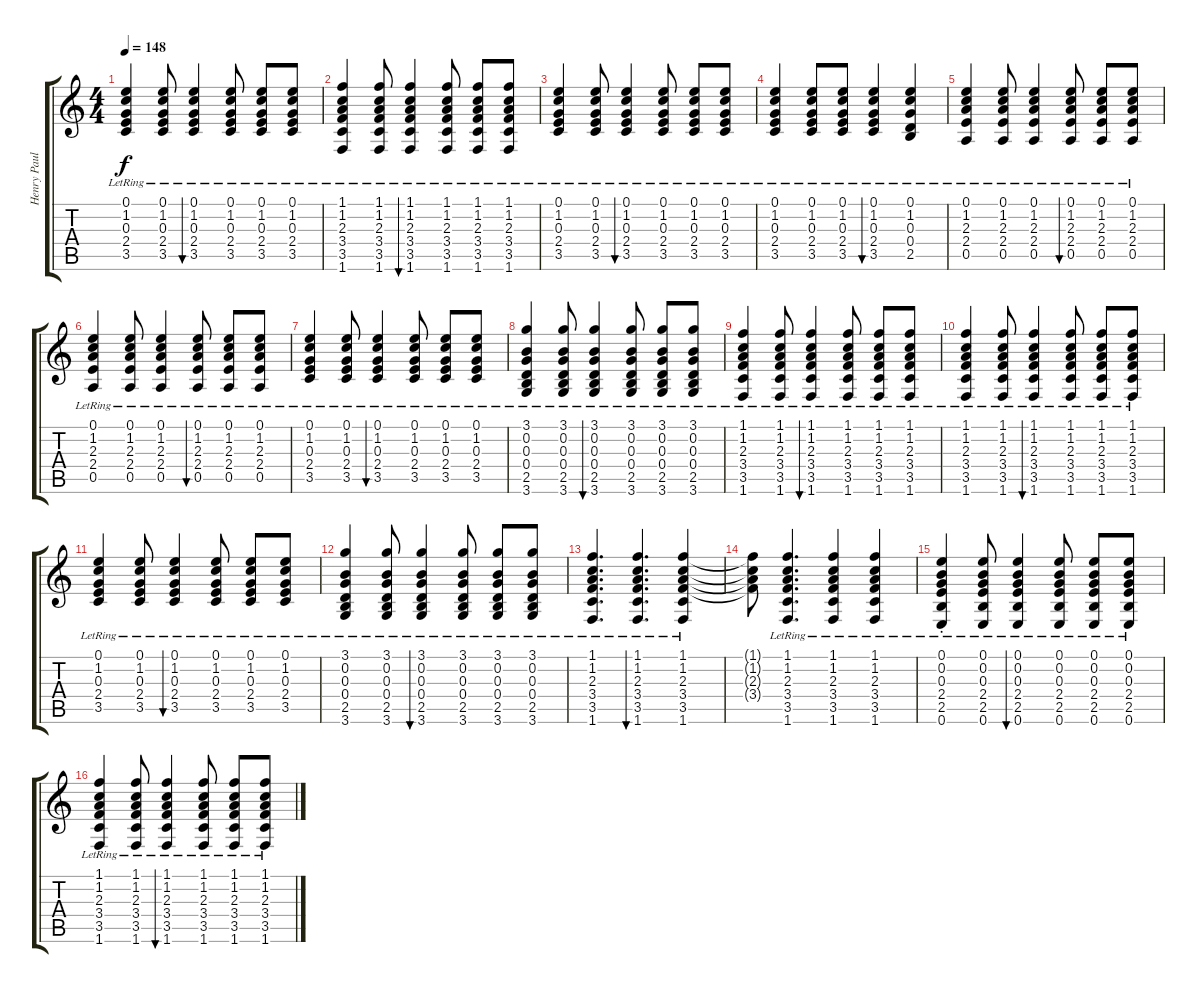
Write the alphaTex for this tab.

\track ("Henry Paul Guitar" "Henry Paul") {instrument acousticguitarsteel}
\staff {score tabs}
\tuning (E4 B3 G3 D3 A2 E2) {hide}
\ts (4 4)
\tempo 148
\clef g2
\ks c
(0.1{lr} 1.2{lr} 0.3{lr} 2.4{lr} 3.5{lr}).4{dy f} (0.1{lr} 1.2{lr} 0.3{lr} 2.4{lr} 3.5{lr}).8 (0.1{lr} 1.2{lr} 0.3{lr} 2.4{lr} 3.5{lr}).4{bu 60} (0.1{lr} 1.2{lr} 0.3{lr} 2.4{lr} 3.5{lr}).8 (0.1{lr} 1.2{lr} 0.3{lr} 2.4{lr} 3.5{lr}).8 (0.1{lr} 1.2{lr} 0.3{lr} 2.4{lr} 3.5{lr}).8 |
(1.1{lr} 1.2{lr} 2.3{lr} 3.4{lr} 3.5{lr} 1.6{lr}).4 (1.1{lr} 1.2{lr} 2.3{lr} 3.4{lr} 3.5{lr} 1.6{lr}).8 (1.1{lr} 1.2{lr} 2.3{lr} 3.4{lr} 3.5{lr} 1.6{lr}).4{bu 60} (1.1{lr} 1.2{lr} 2.3{lr} 3.4{lr} 3.5{lr} 1.6{lr}).8 (1.1{lr} 1.2{lr} 2.3{lr} 3.4{lr} 3.5{lr} 1.6{lr}).8 (1.1{lr} 1.2{lr} 2.3{lr} 3.4{lr} 3.5{lr} 1.6{lr}).8 |
(0.1{lr} 1.2{lr} 0.3{lr} 2.4{lr} 3.5{lr}).4 (0.1{lr} 1.2{lr} 0.3{lr} 2.4{lr} 3.5{lr}).8 (0.1{lr} 1.2{lr} 0.3{lr} 2.4{lr} 3.5{lr}).4{bu 60} (0.1{lr} 1.2{lr} 0.3{lr} 2.4{lr} 3.5{lr}).8 (0.1{lr} 1.2{lr} 0.3{lr} 2.4{lr} 3.5{lr}).8 (0.1{lr} 1.2{lr} 0.3{lr} 2.4{lr} 3.5{lr}).8 |
(0.1{lr} 1.2{lr} 0.3{lr} 2.4{lr} 3.5{lr}).4 (0.1{lr} 1.2{lr} 0.3{lr} 2.4{lr} 3.5{lr}).8 (0.1{lr} 1.2{lr} 0.3{lr} 2.4{lr} 3.5{lr}).8 (0.1{lr} 1.2{lr} 0.3{lr} 2.4{lr} 3.5{lr}).4{bu 60} (0.1{lr} 1.2{lr} 0.3{lr} 0.4{lr} 2.5{lr}).4 |
(0.1{lr} 1.2{lr} 2.3{lr} 2.4{lr} 0.5{lr}).4 (0.1{lr} 1.2{lr} 2.3{lr} 2.4{lr} 0.5{lr}).8 (0.1{lr} 1.2{lr} 2.3{lr} 2.4{lr} 0.5{lr}).4 (0.1{lr} 1.2{lr} 2.3{lr} 2.4{lr} 0.5{lr}).8{bu 60} (0.1{lr} 1.2{lr} 2.3{lr} 2.4{lr} 0.5{lr}).8 (0.1{lr} 1.2{lr} 2.3{lr} 2.4{lr} 0.5{lr}).8 |
(0.1{lr} 1.2{lr} 2.3{lr} 2.4{lr} 0.5{lr}).4 (0.1{lr} 1.2{lr} 2.3{lr} 2.4{lr} 0.5{lr}).8 (0.1{lr} 1.2{lr} 2.3{lr} 2.4{lr} 0.5{lr}).4 (0.1{lr} 1.2{lr} 2.3{lr} 2.4{lr} 0.5{lr}).8{bu 60} (0.1{lr} 1.2{lr} 2.3{lr} 2.4{lr} 0.5{lr}).8 (0.1{lr} 1.2{lr} 2.3{lr} 2.4{lr} 0.5{lr}).8 |
(0.1{lr} 1.2{lr} 0.3{lr} 2.4{lr} 3.5{lr}).4 (0.1{lr} 1.2{lr} 0.3{lr} 2.4{lr} 3.5{lr}).8 (0.1{lr} 1.2{lr} 0.3{lr} 2.4{lr} 3.5{lr}).4{bu 60} (0.1{lr} 1.2{lr} 0.3{lr} 2.4{lr} 3.5{lr}).8 (0.1{lr} 1.2{lr} 0.3{lr} 2.4{lr} 3.5{lr}).8 (0.1{lr} 1.2{lr} 0.3{lr} 2.4{lr} 3.5{lr}).8 |
(3.1{lr} 0.2{lr} 0.3{lr} 0.4{lr} 2.5{lr} 3.6).4 (3.1{lr} 0.2{lr} 0.3{lr} 0.4{lr} 2.5{lr} 3.6).8 (3.1{lr} 0.2{lr} 0.3{lr} 0.4{lr} 2.5{lr} 3.6).4{bu 60} (3.1{lr} 0.2{lr} 0.3{lr} 0.4{lr} 2.5{lr} 3.6).8 (3.1{lr} 0.2{lr} 0.3{lr} 0.4{lr} 2.5{lr} 3.6).8 (3.1{lr} 0.2{lr} 0.3{lr} 0.4{lr} 2.5{lr} 3.6).8 |
(1.1{lr} 1.2{lr} 2.3{lr} 3.4{lr} 3.5{lr} 1.6{lr}).4 (1.1{lr} 1.2{lr} 2.3{lr} 3.4{lr} 3.5{lr} 1.6{lr}).8 (1.1{lr} 1.2{lr} 2.3{lr} 3.4{lr} 3.5{lr} 1.6{lr}).4{bu 60} (1.1{lr} 1.2{lr} 2.3{lr} 3.4{lr} 3.5{lr} 1.6{lr}).8 (1.1{lr} 1.2{lr} 2.3{lr} 3.4{lr} 3.5{lr} 1.6{lr}).8 (1.1{lr} 1.2{lr} 2.3{lr} 3.4{lr} 3.5{lr} 1.6{lr}).8 |
(1.1{lr} 1.2{lr} 2.3{lr} 3.4{lr} 3.5{lr} 1.6{lr}).4 (1.1{lr} 1.2{lr} 2.3{lr} 3.4{lr} 3.5{lr} 1.6{lr}).8 (1.1{lr} 1.2{lr} 2.3{lr} 3.4{lr} 3.5{lr} 1.6{lr}).4{bu 60} (1.1{lr} 1.2{lr} 2.3{lr} 3.4{lr} 3.5{lr} 1.6{lr}).8 (1.1{lr} 1.2{lr} 2.3{lr} 3.4{lr} 3.5{lr} 1.6{lr}).8 (1.1{lr} 1.2{lr} 2.3{lr} 3.4{lr} 3.5{lr} 1.6{lr}).8 |
(0.1{lr} 1.2{lr} 0.3{lr} 2.4{lr} 3.5{lr}).4 (0.1{lr} 1.2{lr} 0.3{lr} 2.4{lr} 3.5{lr}).8 (0.1{lr} 1.2{lr} 0.3{lr} 2.4{lr} 3.5{lr}).4{bu 60} (0.1{lr} 1.2{lr} 0.3{lr} 2.4{lr} 3.5{lr}).8 (0.1{lr} 1.2{lr} 0.3{lr} 2.4{lr} 3.5{lr}).8 (0.1{lr} 1.2{lr} 0.3{lr} 2.4{lr} 3.5{lr}).8 |
(3.1{lr} 0.2{lr} 0.3{lr} 0.4{lr} 2.5{lr} 3.6).4 (3.1{lr} 0.2{lr} 0.3{lr} 0.4{lr} 2.5{lr} 3.6).8 (3.1{lr} 0.2{lr} 0.3{lr} 0.4{lr} 2.5{lr} 3.6).4{bu 60} (3.1{lr} 0.2{lr} 0.3{lr} 0.4{lr} 2.5{lr} 3.6).8 (3.1{lr} 0.2{lr} 0.3{lr} 0.4{lr} 2.5{lr} 3.6).8 (3.1{lr} 0.2{lr} 0.3{lr} 0.4{lr} 2.5{lr} 3.6).8 |
(1.1{lr} 1.2{lr} 2.3{lr} 3.4{lr} 3.5{lr} 1.6{lr}).4{d} (1.1{lr} 1.2{lr} 2.3{lr} 3.4{lr} 3.5{lr} 1.6{lr}).4{d bu 60} (1.1{lr} 1.2{lr} 2.3{lr} 3.4{lr} 3.5{lr} 1.6{lr}).4 |
(1.1{t} 1.2{t} 2.3{t} 3.4{t}).8 (1.1{lr} 1.2{lr} 2.3{lr} 3.4{lr} 3.5{lr} 1.6{lr}).4{d} (1.1{lr} 1.2{lr} 2.3{lr} 3.4{lr} 3.5{lr} 1.6{lr}).4 (1.1{lr} 1.2{lr} 2.3{lr} 3.4{lr} 3.5{lr} 1.6{lr}).4 |
(0.1 0.2{lr} 0.3{st lr} 2.4{lr} 2.5{lr} 0.6).4 (0.1 0.2{lr} 0.3{lr} 2.4{lr} 2.5{lr} 0.6).8 (0.1 0.2{lr} 0.3{lr} 2.4{lr} 2.5{lr} 0.6).4{bu 60} (0.1{lr} 0.2{lr} 0.3{lr} 2.4{lr} 2.5{lr} 0.6).8 (0.1{lr} 0.2{lr} 0.3{lr} 2.4{lr} 2.5{lr} 0.6).8 (0.1{lr} 0.2{lr} 0.3{lr} 2.4{lr} 2.5{lr} 0.6).8 |
(1.1{lr} 1.2{lr} 2.3{lr} 3.4{lr} 3.5{lr} 1.6{lr}).4 (1.1{lr} 1.2{lr} 2.3{lr} 3.4{lr} 3.5{lr} 1.6{lr}).8 (1.1{lr} 1.2{lr} 2.3{lr} 3.4{lr} 3.5{lr} 1.6{lr}).4{bu 60} (1.1{lr} 1.2{lr} 2.3{lr} 3.4{lr} 3.5{lr} 1.6{lr}).8 (1.1{lr} 1.2{lr} 2.3{lr} 3.4{lr} 3.5{lr} 1.6{lr}).8 (1.1{lr} 1.2{lr} 2.3{lr} 3.4{lr} 3.5{lr} 1.6{lr}).8
